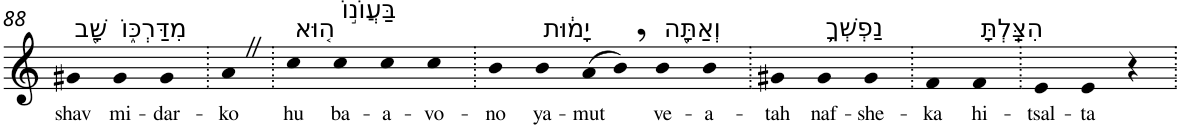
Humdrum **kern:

**kern	**text
*part1	*part1
*staff1	*staff1
*I"Piano	*
*I'Pno	*
!!LO:PB:g=z
*clefG2	*
*k[]	*
=88	=88
!LO:TX:a:t=שָׁ֖ב	!
!	!LO:LY:b
4g#X	shav
!LO:TX:a:t=מִדַּרְכּ֑וֹ	!
!	!LO:LY:b
4g#	mi-
!	!LO:LY:b
4g#	-dar-
=89.	=89.
!	!LO:LY:b
4aZ	-ko
=90.	=90.
!LO:TX:a:t=ה֚וּא	!
!	!LO:LY:b
4cc	hu
!LO:TX:a:t=בַּעֲוֺנ֣וֹ	!
!	!LO:LY:b
4cc	ba-
!	!LO:LY:b
4cc	-a-
!	!LO:LY:b
4cc	-vo-
=91.	=91.
!	!LO:LY:b
4b	-no
!LO:TX:a:t=יָמ֔וּת	!
!	!LO:LY:b
4b	ya-
!	!LO:LY:b
(>8a	-mut
8b,)	.
!LO:TX:a:t=וְאַתָּ֖ה	!
!	!LO:LY:b
4b	ve-
!	!LO:LY:b
4b	-a-
=92.	=92.
!	!LO:LY:b
4g#X	-tah
!LO:TX:a:t=נַפְשְׁךָ֥	!
!	!LO:LY:b
4g#	naf-
!	!LO:LY:b
4g#	-she-
=93.	=93.
!	!LO:LY:b
4f	-ka
!LO:TX:a:t=הִצַּֽלְתָּ	!
!	!LO:LY:b
4f	hi-
=94.	=94.
!	!LO:LY:b
4e	-tsal-
!	!LO:LY:b
4e	-ta
4r	.
=.	=.
*-	*-
